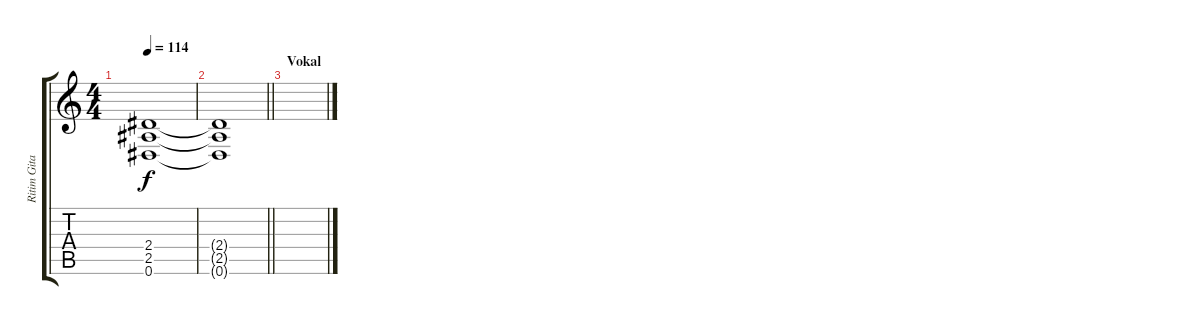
\track ("Ritim Gitar" "Ritim Gita") {instrument distortionguitar}
\staff {score tabs}
\tuning (Eb4 Bb3 Gb3 Db3 Ab2 Eb2) {hide}
\ts (4 4)
\tempo 114
\clef g2
\ks c
(2.4 2.5 0.6).1{dy f} |
\barLineRight lightlight
(2.4{t} 2.5{t} 0.6{t}).1 |
\section ("" "Vokal")
